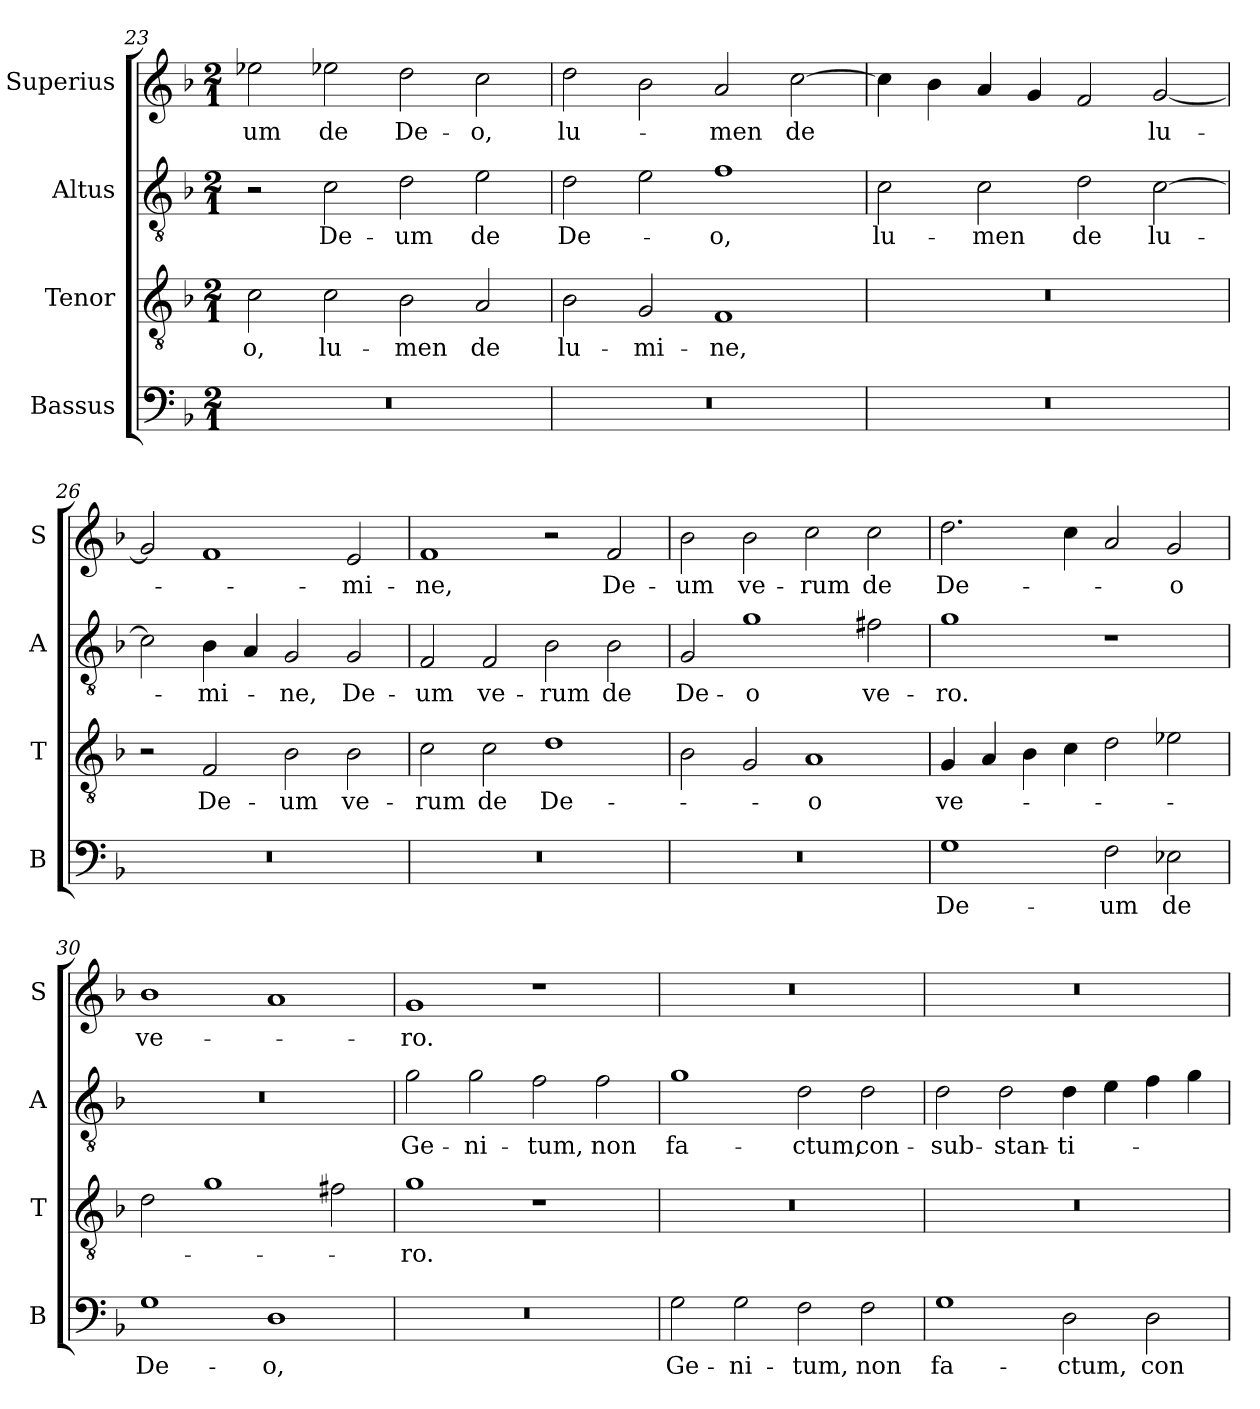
**kern	**text	**kern	**text	**kern	**text	**kern	**text
*part4	*part4	*part3	*part3	*part2	*part2	*part1	*part1
*staff4	*staff4	*staff3	*staff3	*staff2	*staff2	*staff1	*staff1
*I"Bassus	*	*I"Tenor	*	*I"Altus	*	*I"Superius	*
*I'B	*	*I'T	*	*I'A	*	*I'S	*
*clefF4	*	*clefGv2	*	*clefGv2	*	*clefG2	*
*k[b-]	*	*k[b-]	*	*k[b-]	*	*k[b-]	*
*M2/1	*	*M2/1	*	*M2/1	*	*M2/1	*
=23	=23	=23	=23	=23	=23	=23	=23
0r	.	2c	-o,	2r	.	2ee-X	-um
.	.	2c	lu-	2c	De-	2ee-X	de
.	.	2B-	-men	2d	-um	2dd	De-
.	.	2A	de	2e	de	2cc	-o,
=24	=24	=24	=24	=24	=24	=24	=24
0r	.	2B-	lu-	2d	De-	2dd	lu-
.	.	2G	-mi-	2e	.	2b-	.
.	.	1F	-ne,	1f	-o,	2a	-men
.	.	.	.	.	.	[2cc	de
=25	=25	=25	=25	=25	=25	=25	=25
0r	.	0r	.	2c	lu-	4cc]	.
.	.	.	.	.	.	4b-	.
.	.	.	.	2c	-men	4a	.
.	.	.	.	.	.	4g	.
.	.	.	.	2d	de	2f	.
.	.	.	.	[2c	lu-	[2g	lu-
=26	=26	=26	=26	=26	=26	=26	=26
0r	.	2r	.	2c]	.	2g]	.
.	.	2F	De-	4B-	-mi-	1f	.
.	.	.	.	4A	.	.	.
.	.	2B-	-um	2G	-ne,	.	.
.	.	2B-	ve-	2G	De-	2e	-mi-
=27	=27	=27	=27	=27	=27	=27	=27
0r	.	2c	-rum	2F	-um	1f	-ne,
.	.	2c	de	2F	ve-	.	.
.	.	1d	De-	2B-	-rum	2r	.
.	.	.	.	2B-	de	2f	De-
=28	=28	=28	=28	=28	=28	=28	=28
0r	.	2B-	.	2G	De-	2b-	-um
.	.	2G	.	1g	-o	2b-	ve-
.	.	1A	-o	.	.	2cc	-rum
.	.	.	.	2f#X	ve-	2cc	de
=29	=29	=29	=29	=29	=29	=29	=29
1G	De-	4G	ve-	1g	-ro.	2.dd	De-
.	.	4A	.	.	.	.	.
.	.	4B-	.	.	.	.	.
.	.	4c	.	.	.	4cc	.
2F	-um	2d	.	1r	.	2a	.
2E-X	de	2e-X	.	.	.	2g	-o
=30	=30	=30	=30	=30	=30	=30	=30
1G	De-	2d	.	0r	.	1b-	ve-
.	.	1g	.	.	.	.	.
1D	-o,	.	.	.	.	1a	.
.	.	2f#X	.	.	.	.	.
=31	=31	=31	=31	=31	=31	=31	=31
0r	.	1g	-ro.	2g	Ge-	1g	-ro.
.	.	.	.	2g	-ni-	.	.
.	.	1r	.	2f	-tum,	1r	.
.	.	.	.	2f	non	.	.
=32	=32	=32	=32	=32	=32	=32	=32
2G	Ge-	0r	.	1g	fa-	0r	.
2G	-ni-	.	.	.	.	.	.
2F	-tum,	.	.	2d	-ctum,	.	.
2F	non	.	.	2d	con-	.	.
=33	=33	=33	=33	=33	=33	=33	=33
1G	fa-	0r	.	2d	-sub-	0r	.
.	.	.	.	2d	-stan-	.	.
2D	-ctum,	.	.	4d	-ti-	.	.
.	.	.	.	4e	.	.	.
2D	con-	.	.	4f	.	.	.
.	.	.	.	4g	.	.	.
=	=	=	=	=	=	=	=
*-	*-	*-	*-	*-	*-	*-	*-
